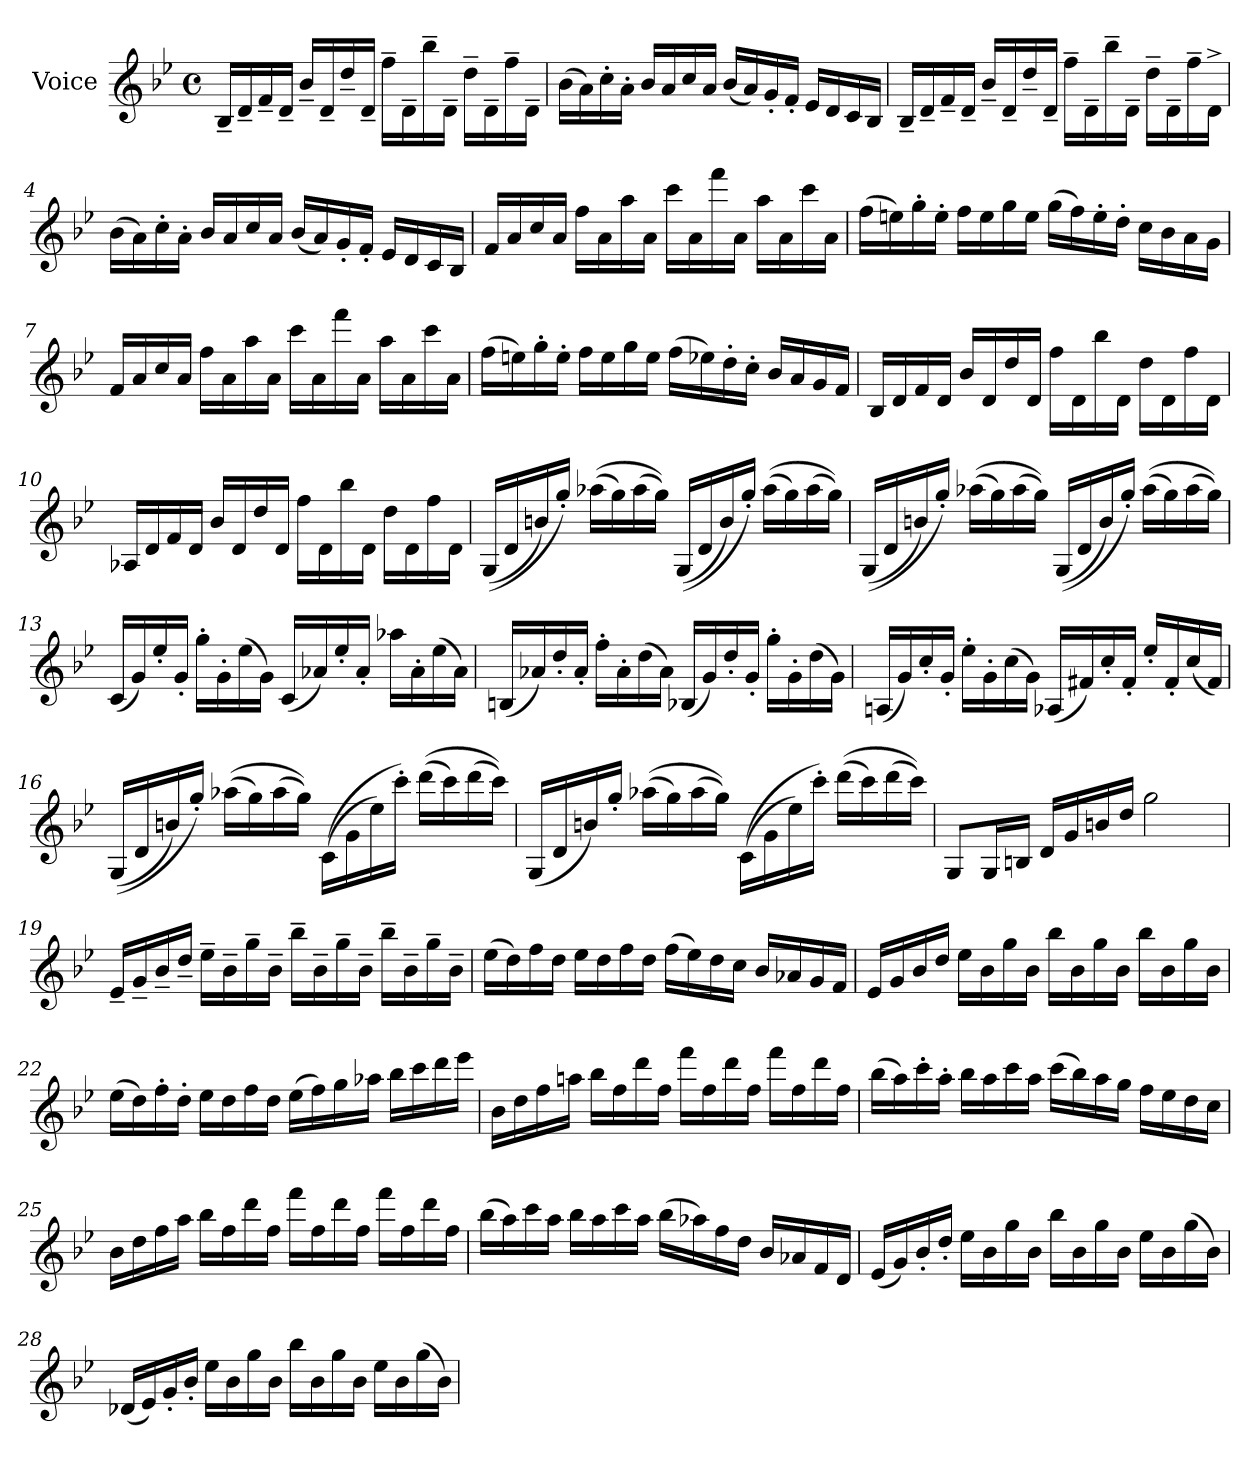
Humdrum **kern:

**kern
*part1
*staff1
*I"Voice
*I'V
*clefG2
*k[b-e-]
*M4/4
*met(c)
=1
16B-~/LL
16d~/
16f~/
16d~/JJ
16b-~/LL
16d~/
16dd~/
16d~/JJ
16ff~\LL
16d~\
16bb-~\
16d~\JJ
16dd~\LL
16d~\
16ff~\
16d~\JJ
=2
(<16b-\LL
16a\)
16cc'\
16a'\JJ
16b-/LL
16a/
16cc/
16a/JJ
(<16b-/LL
16a/)
16g'/
16f'/JJ
16e-/LL
16d/
16c/
16B-/JJ
=3
16B-~/LL
16d~/
16f~/
16d~/JJ
16b-~/LL
16d~/
16dd~/
16d~/JJ
16ff~\LL
16d~\
16bb-~\
16d~\JJ
16dd~\LL
16d~\
16ff~\
16d^\JJ
!!LO:LB:g=z
=4
(<16b-\LL
16a\)
16cc'\
16a'\JJ
16b-/LL
16a/
16cc/
16a/JJ
(<16b-/LL
16a/)
16g'/
16f'/JJ
16e-/LL
16d/
16c/
16B-/JJ
=5
16f/LL
16a/
16cc/
16a/JJ
16ff\LL
16a\
16aa\
16a\JJ
16ccc\LL
16a\
16fff\
16a\JJ
16aa\LL
16a\
16ccc\
16a\JJ
=6
(>16ff\LL
16een\)
16gg'\
16ee'\JJ
16ff\LL
16ee\
16gg\
16ee\JJ
(>16gg\LL
16ff\)
16ee'\
16dd'\JJ
16cc\LL
16b-\
16a\
16g\JJ
!!LO:LB:g=z
=7
16f/LL
16a/
16cc/
16a/JJ
16ff\LL
16a\
16aa\
16a\JJ
16ccc\LL
16a\
16fff\
16a\JJ
16aa\LL
16a\
16ccc\
16a\JJ
=8
(>16ff\LL
16een\)
16gg'\
16ee'\JJ
16ff\LL
16ee\
16gg\
16ee\JJ
(>16ff\LL
16ee-X\)
16dd'\
16cc'\JJ
16b-/LL
16a/
16g/
16f/JJ
=9
16B-/LL
16d/
16f/
16d/JJ
16b-/LL
16d/
16dd/
16d/JJ
16ff\LL
16d\
16bb-\
16d\JJ
16dd\LL
16d\
16ff\
16d\JJ
!!LO:LB:g=z
=10
16A-X/LL
16d/
16f/
16d/JJ
16b-/LL
16d/
16dd/
16d/JJ
16ff\LL
16d\
16bb-\
16d\JJ
16dd\LL
16d\
16ff\
16d\JJ
=11
(<(<16G/LL
16d/
16bn/)
16gg'/JJ)
(>(>16aa-X\LL
16gg\)
(>16aa-\
16gg\JJ))
(<(<16G/LL
16d/
16b/)
16gg'/JJ)
(>(>16aa-\LL
16gg\)
(>16aa-\
16gg\JJ))
!!LO:LB:g=z
=12
(<(<16G/LL
16d/
16bn/)
16gg'/JJ)
(>(>16aa-X\LL
16gg\)
(>16aa-\
16gg\JJ))
(<(<16G/LL
16d/
16b/)
16gg'/JJ)
(>(>16aa-\LL
16gg\)
(>16aa-\
16gg\JJ))
=13
(<16c/LL
16g/)
16ee-'/
16g'/JJ
16gg'\LL
16g'\
(>16ee-\
16g\JJ)
(<16c/LL
16a-X/)
16ee-'/
16a-'/JJ
16aa-X\LL
16a-'\
(>16ee-\
16a-\JJ)
!!LO:LB:g=z
=14
(<16Bn/LL
16a-X/)
16dd'/
16a-'/JJ
16ff'\LL
16a-'\
(>16dd\
16a-\JJ)
(<16B-X/LL
16g/)
16dd'/
16g'/JJ
16gg'\LL
16g'\
(>16dd\
16g\JJ)
=15
(<16An/LL
16g/)
16cc'/
16g'/JJ
16ee-'\LL
16g'\
(>16cc\
16g\JJ)
(<16A-X/LL
16f#X/)
16cc'/
16f#'/JJ
16ee-'/LL
16f#'/
(<16cc/
16f#/JJ)
!!LO:LB:g=z
=16
(<(<16G/LL
16d/
16bn/)
16gg'/JJ)
(>(>16aa-X\LL
16gg\)
(>16aa-\
16gg\JJ))
(>(>16c\LL
16g\
16ee-\)
16ccc'\JJ)
(>(>16ddd\LL
16ccc\)
(>16ddd\
16ccc\JJ))
=17
(<16G/LL
16d/
16bn/)
16gg'/JJ
(>(>16aa-X\LL
16gg\)
(>16aa-\
16gg\JJ))
(>(>16c\LL
16g\
16ee-\)
16ccc'\JJ)
(>(>16ddd\LL
16ccc\)
(>16ddd\
16ccc\JJ))
=18
8G/L
16G/L
16Bn/JJ
16d/LL
16g/
16bn/
16dd/JJ
2gg\
!!LO:LB:g=z
=19
16e-~/LL
16g~/
16b-~/
16dd~/JJ
16ee-~\LL
16b-~\
16gg~\
16b-~\JJ
16bb-~\LL
16b-~\
16gg~\
16b-~\JJ
16bb-~\LL
16b-~\
16gg~\
16b-~\JJ
=20
(>16ee-\LL
16dd\)
16ff\
16dd\JJ
16ee-\LL
16dd\
16ff\
16dd\JJ
(>16ff\LL
16ee-\)
16dd\
16cc\JJ
16b-/LL
16a-X/
16g/
16f/JJ
=21
16e-/LL
16g/
16b-/
16dd/JJ
16ee-\LL
16b-\
16gg\
16b-\JJ
16bb-\LL
16b-\
16gg\
16b-\JJ
16bb-\LL
16b-\
16gg\
16b-\JJ
!!LO:LB:g=z
=22
(>16ee-\LL
16dd\)
16ff'\
16dd'\JJ
16ee-\LL
16dd\
16ff\
16dd\JJ
(>16ee-\LL
16ff\)
16gg\
16aa-X\JJ
16bb-\LL
16ccc\
16ddd\
16eee-\JJ
=23
16b-\LL
16dd\
16ff\
16aan\JJ
16bb-\LL
16ff\
16ddd\
16ff\JJ
16fff\LL
16ff\
16ddd\
16ff\JJ
16fff\LL
16ff\
16ddd\
16ff\JJ
!!LO:LB:g=z
=24
(>16bb-\LL
16aa\)
16ccc'\
16aa'\JJ
16bb-\LL
16aa\
16ccc\
16aa\JJ
(>16ccc\LL
16bb-\)
16aa\
16gg\JJ
16ff\LL
16ee-\
16dd\
16cc\JJ
=25
16b-\LL
16dd\
16ff\
16aa\JJ
16bb-\LL
16ff\
16ddd\
16ff\JJ
16fff\LL
16ff\
16ddd\
16ff\JJ
16fff\LL
16ff\
16ddd\
16ff\JJ
!!LO:PB:g=z
=26
(>16bb-\LL
16aa\)
16ccc\
16aa\JJ
16bb-\LL
16aa\
16ccc\
16aa\JJ
(>16bb-\LL
16aa-X\)
16ff\
16dd\JJ
16b-/LL
16a-X/
16f/
16d/JJ
=27
(<16e-/LL
16g/)
16b-'/
16dd'/JJ
16ee-\LL
16b-\
16gg\
16b-\JJ
16bb-\LL
16b-\
16gg\
16b-\JJ
16ee-\LL
16b-\
(>16gg\
16b-\JJ)
=28
(<16d-X/LL
16e-/)
16g'/
16b-'/JJ
16ee-\LL
16b-\
16gg\
16b-\JJ
16bb-\LL
16b-\
16gg\
16b-\JJ
16ee-\LL
16b-\
(>16gg\
16b-\JJ)
=
*-
